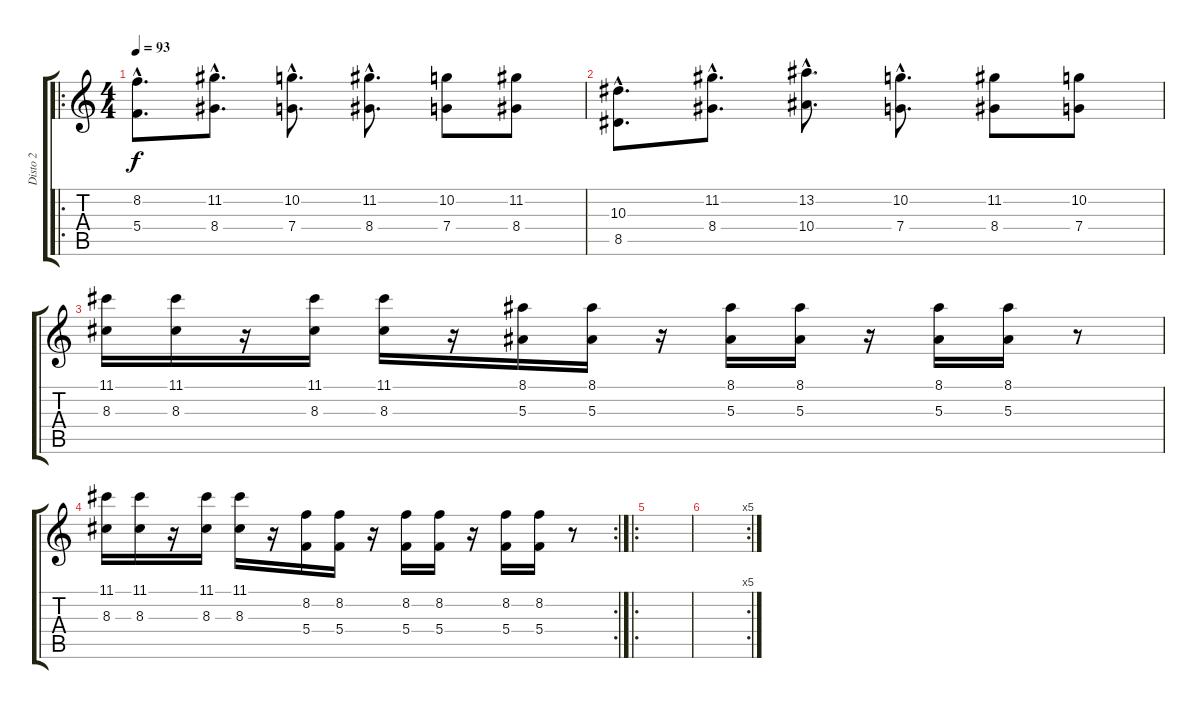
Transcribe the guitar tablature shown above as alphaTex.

\track ("Disto 2" "Disto 2") {instrument distortionguitar}
\staff {score tabs}
\tuning (D4 A3 F3 C3 G2 C2) {hide}
\ro
\ts (4 4)
\tempo 93
\clef g2
\ks c
(8.2{hac} 5.4{hac}).8{d dy f} (11.2{hac} 8.4{hac}).8{d} (10.2{hac} 7.4{hac}).8{d} (11.2{hac} 8.4{hac}).8{d} (10.2 7.4).8 (11.2 8.4).8 |
(10.3{hac} 8.5{hac}).8{d} (11.2{hac} 8.4{hac}).8{d} (13.2{hac} 10.4{hac}).8{d} (10.2{hac} 7.4{hac}).8{d} (11.2 8.4).8 (10.2 7.4).8 |
(11.1 8.3).16 (11.1 8.3).16 r.16 (11.1 8.3).16 (11.1 8.3).16 r.16 (8.1 5.3).16 (8.1 5.3).16 r.16 (8.1 5.3).16 (8.1 5.3).16 r.16 (8.1 5.3).16 (8.1 5.3).16 r.8 |
\rc 2
(11.1 8.3).16 (11.1 8.3).16 r.16 (11.1 8.3).16 (11.1 8.3).16 r.16 (8.2 5.4).16 (8.2 5.4).16 r.16 (8.2 5.4).16 (8.2 5.4).16 r.16 (8.2 5.4).16 (8.2 5.4).16 r.8 |
\ro
|
\rc 5
